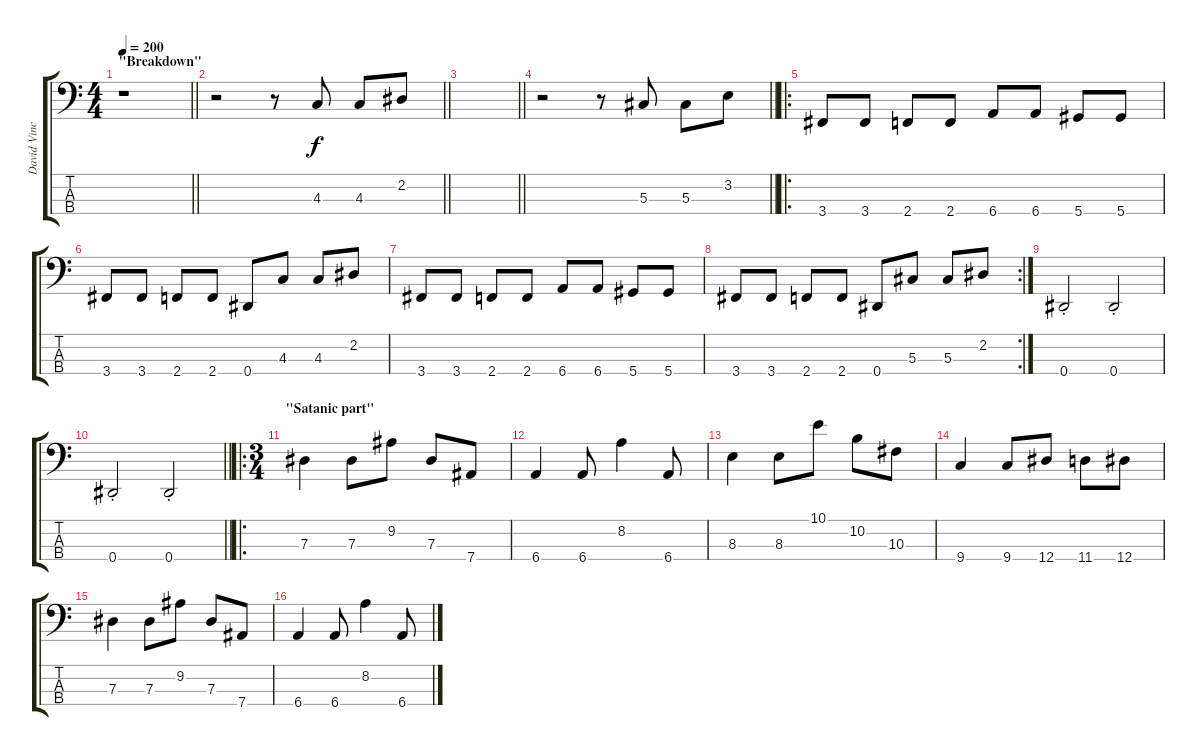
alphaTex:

\track ("David Vincent" "David Vinc") {instrument electricbasspick}
\staff {score tabs}
\tuning (Gb2 Db2 Ab1 Eb1) {hide}
\ts (4 4)
\section ("" "\"Breakdown\"")
\tempo 200
\clef f4
\barLineRight lightlight
\ks c
r.1{dy f} |
\barLineRight lightlight
r.2 r.8 4.3.8 4.3.8 2.2.8 |
\barLineRight lightlight
|
\barLineRight lightlight
r.2 r.8 5.3.8 5.3.8 3.2.8 |
\ro
3.4.8 3.4.8 2.4.8 2.4.8 6.4.8 6.4.8 5.4.8 5.4.8 |
3.4.8 3.4.8 2.4.8 2.4.8 0.4.8 4.3.8 4.3.8 2.2.8 |
3.4.8 3.4.8 2.4.8 2.4.8 6.4.8 6.4.8 5.4.8 5.4.8 |
\rc 2
3.4.8 3.4.8 2.4.8 2.4.8 0.4.8 5.3.8 5.3.8 2.2.8 |
0.4{st}.2 0.4{st}.2 |
\barLineRight lightlight
0.4{st}.2 0.4{st}.2 |
\ro
\ts (3 4)
\section ("" "\"Satanic part\"")
7.3.4 7.3.8 9.2.8 7.3.8 7.4.8 |
6.4.4 6.4.8 8.2.4 6.4.8 |
8.3.4 8.3.8 10.1.8 10.2.8 10.3.8 |
9.4.4 9.4.8 12.4.8 11.4.8 12.4.8 |
7.3.4 7.3.8 9.2.8 7.3.8 7.4.8 |
6.4.4 6.4.8 8.2.4 6.4.8
